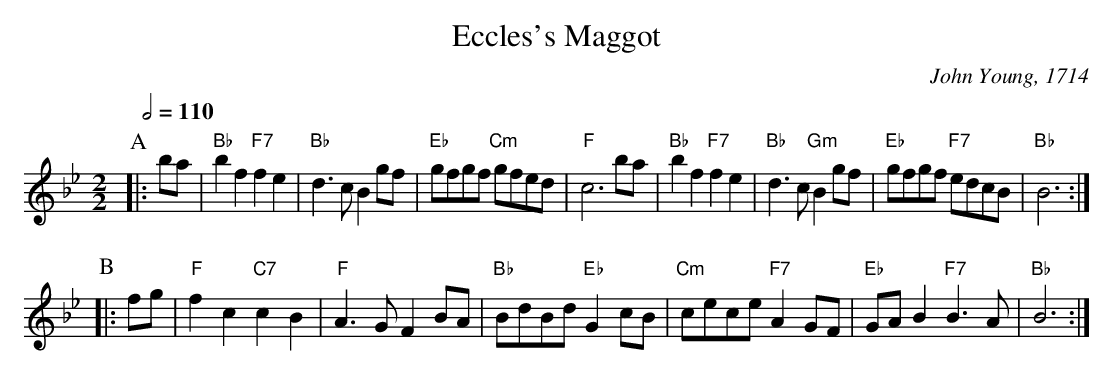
X:1
T:Eccles's Maggot
M:2/2
L:1/8
Q:1/2=110
C:John Young, 1714
K:Bb
P:A
|: ba | "Bb"b2 f2 "F7"f2 e2 | "Bb"d3 c B2 gf | "Eb"gfgf "Cm"gfed | "F"c6ba |\
"Bb"b2 f2 "F7"f2 e2 | "Bb"d3 c "Gm"B2 gf | "Eb"gfgf "F7"edcB | "Bb"B6 :|
P:B
|: fg | "F"f2 c2 "C7"c2 B2 | "F"A3 G F2 BA | "Bb"BdBd "Eb"G2 cB | "Cm"cece "F7"A2 GF | "Eb"GA B2 "F7"B3 A | "Bb"B6 :|
